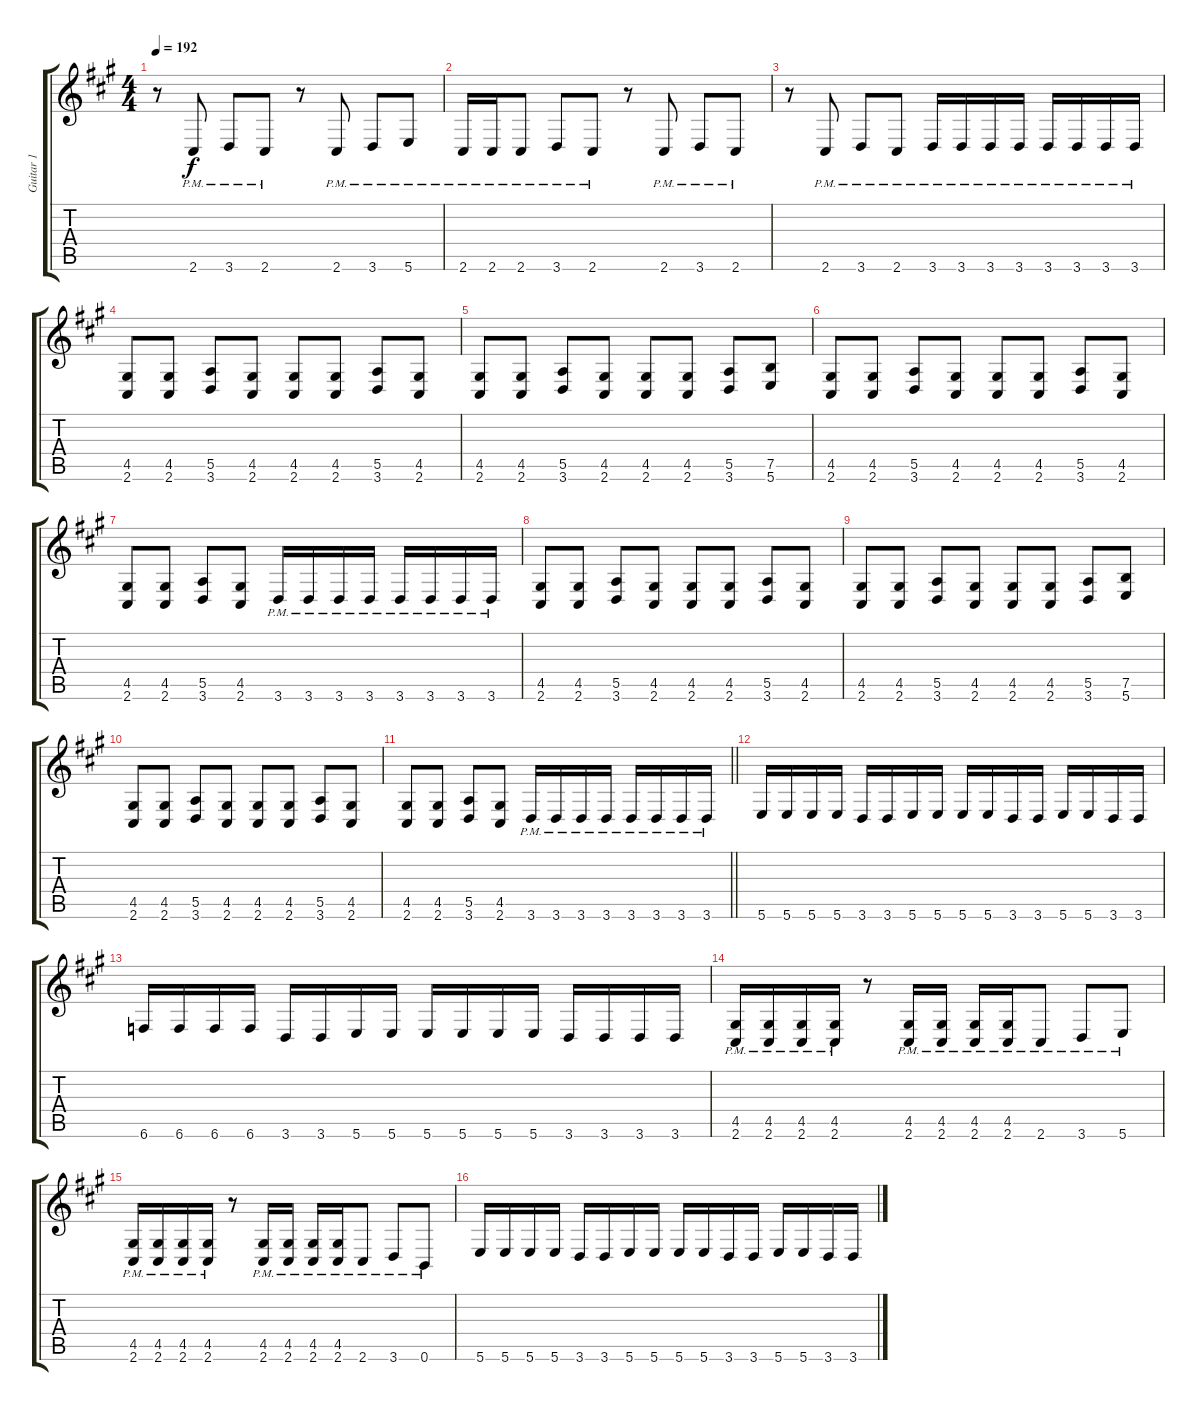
\track ("Guitar 1" "Guitar 1") {instrument overdrivenguitar}
\staff {score tabs}
\tuning (B3 Gb3 D3 A2 E2 B1) {hide}
\ts (4 4)
\tempo 192
\clef g2
\ks f#minor
r.8{dy f} 2.6{pm}.8 3.6{pm}.8 2.6{pm}.8 r.8 2.6{pm}.8 3.6{pm}.8 5.6{pm}.8 |
2.6{pm}.16 2.6{pm}.16 2.6{pm}.8 3.6{pm}.8 2.6{pm}.8 r.8 2.6{pm}.8 3.6{pm}.8 2.6{pm}.8 |
r.8 2.6{pm}.8 3.6{pm}.8 2.6{pm}.8 3.6{pm}.16 3.6{pm}.16 3.6{pm}.16 3.6{pm}.16 3.6{pm}.16 3.6{pm}.16 3.6{pm}.16 3.6{pm}.16 |
(4.5 2.6).8 (4.5 2.6).8 (5.5 3.6).8 (4.5 2.6).8 (4.5 2.6).8 (4.5 2.6).8 (5.5 3.6).8 (4.5 2.6).8 |
(4.5 2.6).8 (4.5 2.6).8 (5.5 3.6).8 (4.5 2.6).8 (4.5 2.6).8 (4.5 2.6).8 (5.5 3.6).8 (7.5 5.6).8 |
(4.5 2.6).8 (4.5 2.6).8 (5.5 3.6).8 (4.5 2.6).8 (4.5 2.6).8 (4.5 2.6).8 (5.5 3.6).8 (4.5 2.6).8 |
(4.5 2.6).8 (4.5 2.6).8 (5.5 3.6).8 (4.5 2.6).8 3.6{pm}.16 3.6{pm}.16 3.6{pm}.16 3.6{pm}.16 3.6{pm}.16 3.6{pm}.16 3.6{pm}.16 3.6{pm}.16 |
(4.5 2.6).8 (4.5 2.6).8 (5.5 3.6).8 (4.5 2.6).8 (4.5 2.6).8 (4.5 2.6).8 (5.5 3.6).8 (4.5 2.6).8 |
(4.5 2.6).8 (4.5 2.6).8 (5.5 3.6).8 (4.5 2.6).8 (4.5 2.6).8 (4.5 2.6).8 (5.5 3.6).8 (7.5 5.6).8 |
(4.5 2.6).8 (4.5 2.6).8 (5.5 3.6).8 (4.5 2.6).8 (4.5 2.6).8 (4.5 2.6).8 (5.5 3.6).8 (4.5 2.6).8 |
\barLineRight lightlight
(4.5 2.6).8 (4.5 2.6).8 (5.5 3.6).8 (4.5 2.6).8 3.6{pm}.16 3.6{pm}.16 3.6{pm}.16 3.6{pm}.16 3.6{pm}.16 3.6{pm}.16 3.6{pm}.16 3.6{pm}.16 |
5.6.16 5.6.16 5.6.16 5.6.16 3.6.16 3.6.16 5.6.16 5.6.16 5.6.16 5.6.16 3.6.16 3.6.16 5.6.16 5.6.16 3.6.16 3.6.16 |
6.6.16 6.6.16 6.6.16 6.6.16 3.6.16 3.6.16 5.6.16 5.6.16 5.6.16 5.6.16 5.6.16 5.6.16 3.6.16 3.6.16 3.6.16 3.6.16 |
(4.5{pm} 2.6{pm}).16 (4.5{pm} 2.6{pm}).16 (4.5{pm} 2.6{pm}).16 (4.5{pm} 2.6{pm}).16 r.8 (4.5{pm} 2.6{pm}).16 (4.5{pm} 2.6{pm}).16 (4.5{pm} 2.6{pm}).16 (4.5{pm} 2.6{pm}).16 2.6{pm}.8 3.6{pm}.8 5.6{pm}.8 |
(4.5{pm} 2.6{pm}).16 (4.5{pm} 2.6{pm}).16 (4.5{pm} 2.6{pm}).16 (4.5{pm} 2.6{pm}).16 r.8 (4.5{pm} 2.6{pm}).16 (4.5{pm} 2.6{pm}).16 (4.5{pm} 2.6{pm}).16 (4.5{pm} 2.6{pm}).16 2.6{pm}.8 3.6{pm}.8 0.6{pm}.8 |
5.6.16 5.6.16 5.6.16 5.6.16 3.6.16 3.6.16 5.6.16 5.6.16 5.6.16 5.6.16 3.6.16 3.6.16 5.6.16 5.6.16 3.6.16 3.6.16
